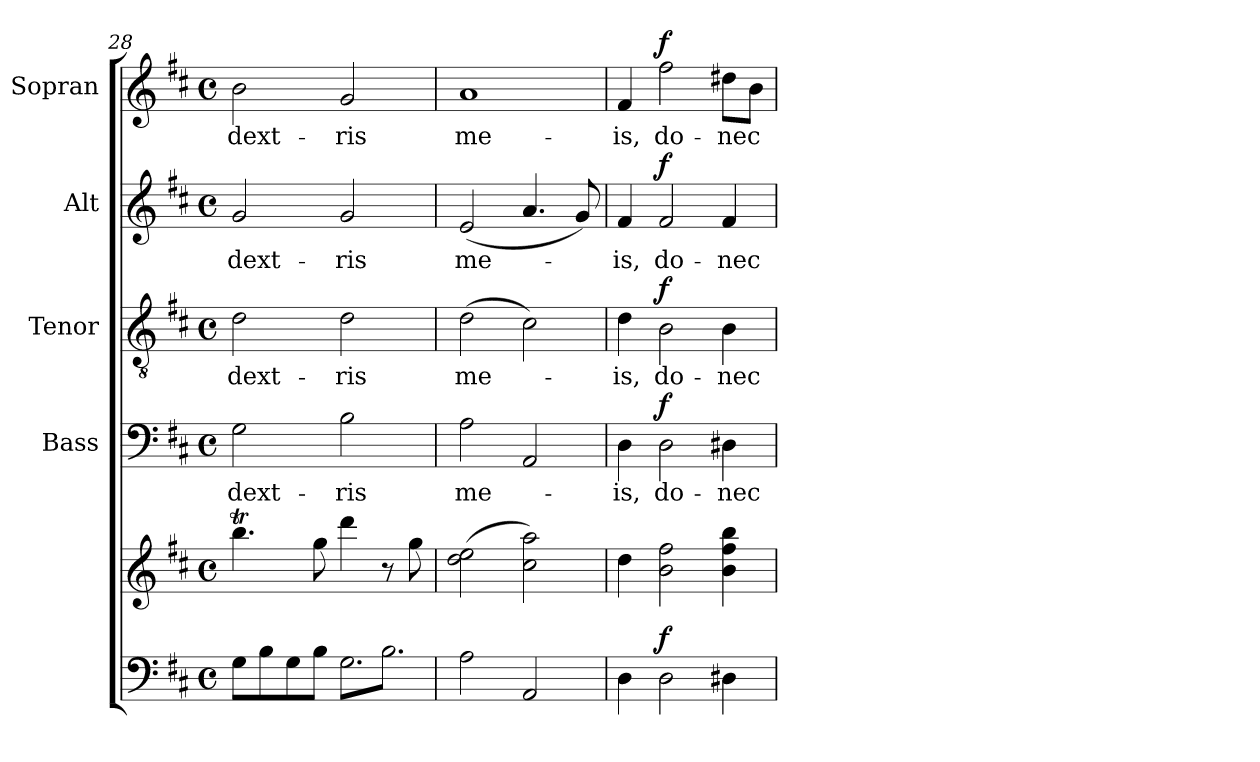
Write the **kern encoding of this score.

**kern	**kern	**dynam	**kern	**text	**dynam	**kern	**text	**dynam	**kern	**text	**dynam	**kern	**text	**dynam
*part5	*part5	*part5	*part4	*part4	*part4	*part3	*part3	*part3	*part2	*part2	*part2	*part1	*part1	*part1
*staff6	*staff5	*staff5/6	*staff4	*staff4	*staff4	*staff3	*staff3	*staff3	*staff2	*staff2	*staff2	*staff1	*staff1	*staff1
*	*	*	*I"Bass	*	*	*I"Tenor	*	*	*I"Alt	*	*	*I"Sopran	*	*
*	*	*	*I'B.	*	*	*I'T.	*	*	*I'A.	*	*	*I'S.	*	*
!!LO:LB:g=z
*clefF4	*clefG2	*	*clefF4	*	*	*clefGv2	*	*	*clefG2	*	*	*clefG2	*	*
*k[f#c#]	*k[f#c#]	*	*k[f#c#]	*	*	*k[f#c#]	*	*	*k[f#c#]	*	*	*k[f#c#]	*	*
*D:	*D:	*	*D:	*	*	*D:	*	*	*D:	*	*	*D:	*	*
*M4/4	*M4/4	*	*M4/4	*	*	*M4/4	*	*	*M4/4	*	*	*M4/4	*	*
*met(c)	*met(c)	*	*met(c)	*	*	*met(c)	*	*	*met(c)	*	*	*met(c)	*	*
=28	=28	=28	=28	=28	=28	=28	=28	=28	=28	=28	=28	=28	=28	=28
!	!	!	!	!LO:LY:b	!	!	!LO:LY:b	!	!	!LO:LY:b	!	!	!LO:LY:b	!
8G\L	4.bbT\	.	2G\	dext-	.	2d\	dext-	.	2g/	dext-	.	2b\	dext-	.
8B\	.	.	.	.	.	.	.	.	.	.	.	.	.	.
8G\	.	.	.	.	.	.	.	.	.	.	.	.	.	.
8B\J	8gg\	.	.	.	.	.	.	.	.	.	.	.	.	.
*Xtuplet	*	*	*	*	*	*	*	*	*	*	*	*	*	*
!LO:N:head=open	!	!	!	!LO:LY:b	!	!	!LO:LY:b	!	!	!LO:LY:b	!	!	!LO:LY:b	!
6.G\L	4ddd\	.	2B\	-ris	.	2d\	-ris	.	2g/	-ris	.	2g/	-ris	.
!LO:N:head=open	!	!	!	!	!	!	!	!	!	!	!	!	!	!
6.B\J	8r	.	.	.	.	.	.	.	.	.	.	.	.	.
.	8gg\	.	.	.	.	.	.	.	.	.	.	.	.	.
=29	=29	=29	=29	=29	=29	=29	=29	=29	=29	=29	=29	=29	=29	=29
!	!	!	!	!LO:LY:b	!	!	!LO:LY:b	!	!	!LO:LY:b	!	!	!LO:LY:b	!
2A\	(>2dd\ 2ee\	.	2A\	me-	.	(>2d\	me-	.	(<2e/	me-	.	1a	me-	.
2AA/	2cc#\ 2aa\)	.	2AA/	.	.	2c#\)	.	.	4.a/	.	.	.	.	.
.	.	.	.	.	.	.	.	.	8g/)	.	.	.	.	.
=30	=30	=30	=30	=30	=30	=30	=30	=30	=30	=30	=30	=30	=30	=30
!	!	!	!	!LO:LY:b	!	!	!LO:LY:b	!	!	!LO:LY:b	!	!	!LO:LY:b	!
4D\	4dd\	.	4D\	-is,	.	4d\	-is,	.	4f#/	-is,	.	4f#/	-is,	.
!	!	!LO:DY:a=2	!	!LO:LY:b	!LO:DY:a	!	!LO:LY:b	!LO:DY:a	!	!LO:LY:b	!LO:DY:a	!	!LO:LY:b	!LO:DY:a
2D\	2b\ 2ff#\	f	2D\	do-	f	2B\	do-	f	2f#/	do-	f	2ff#\	do-	f
!	!	!	!	!LO:LY:b	!	!	!LO:LY:b	!	!	!LO:LY:b	!	!	!LO:LY:b	!
4D#X\	4b\ 4ff#\ 4bb\	.	4D#X\	-nec	.	4B\	-nec	.	4f#/	-nec	.	8dd#X\L	-nec	.
.	.	.	.	.	.	.	.	.	.	.	.	8b\J	.	.
=	=	=	=	=	=	=	=	=	=	=	=	=	=	=
*-	*-	*-	*-	*-	*-	*-	*-	*-	*-	*-	*-	*-	*-	*-
